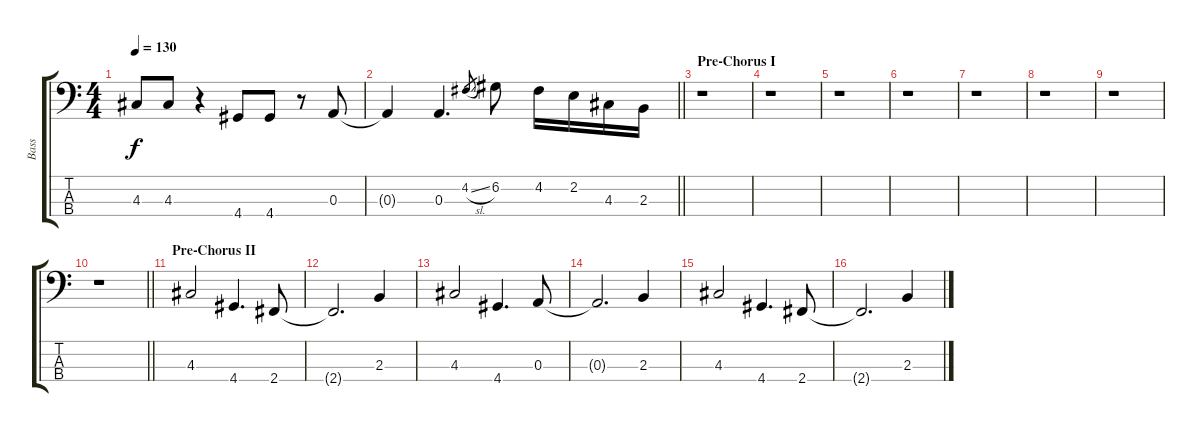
\track ("Bass" "Bass") {instrument electricbassfinger}
\staff {score tabs}
\tuning (G2 D2 A1 E1) {hide}
\ts (4 4)
\tempo 130
\clef f4
\ks c
4.3.8{dy f} 4.3.8 r.4 4.4.8 4.4.8 r.8 0.3.8 |
\barLineRight lightlight
0.3{t}.4 0.3.4{d} 4.2{sl}.8{gr} 6.2.8 4.2.16 2.2.16 4.3.16 2.3.16 |
\section ("" "Pre-Chorus I")
r.1 |
r.1 |
r.1 |
r.1 |
r.1 |
r.1 |
r.1 |
\barLineRight lightlight
r.1 |
\section ("" "Pre-Chorus II")
4.3.2 4.4.4{d} 2.4.8 |
2.4{t}.2{d} 2.3.4 |
4.3.2 4.4.4{d} 0.3.8 |
0.3{t}.2{d} 2.3.4 |
4.3.2 4.4.4{d} 2.4.8 |
2.4{t}.2{d} 2.3.4
